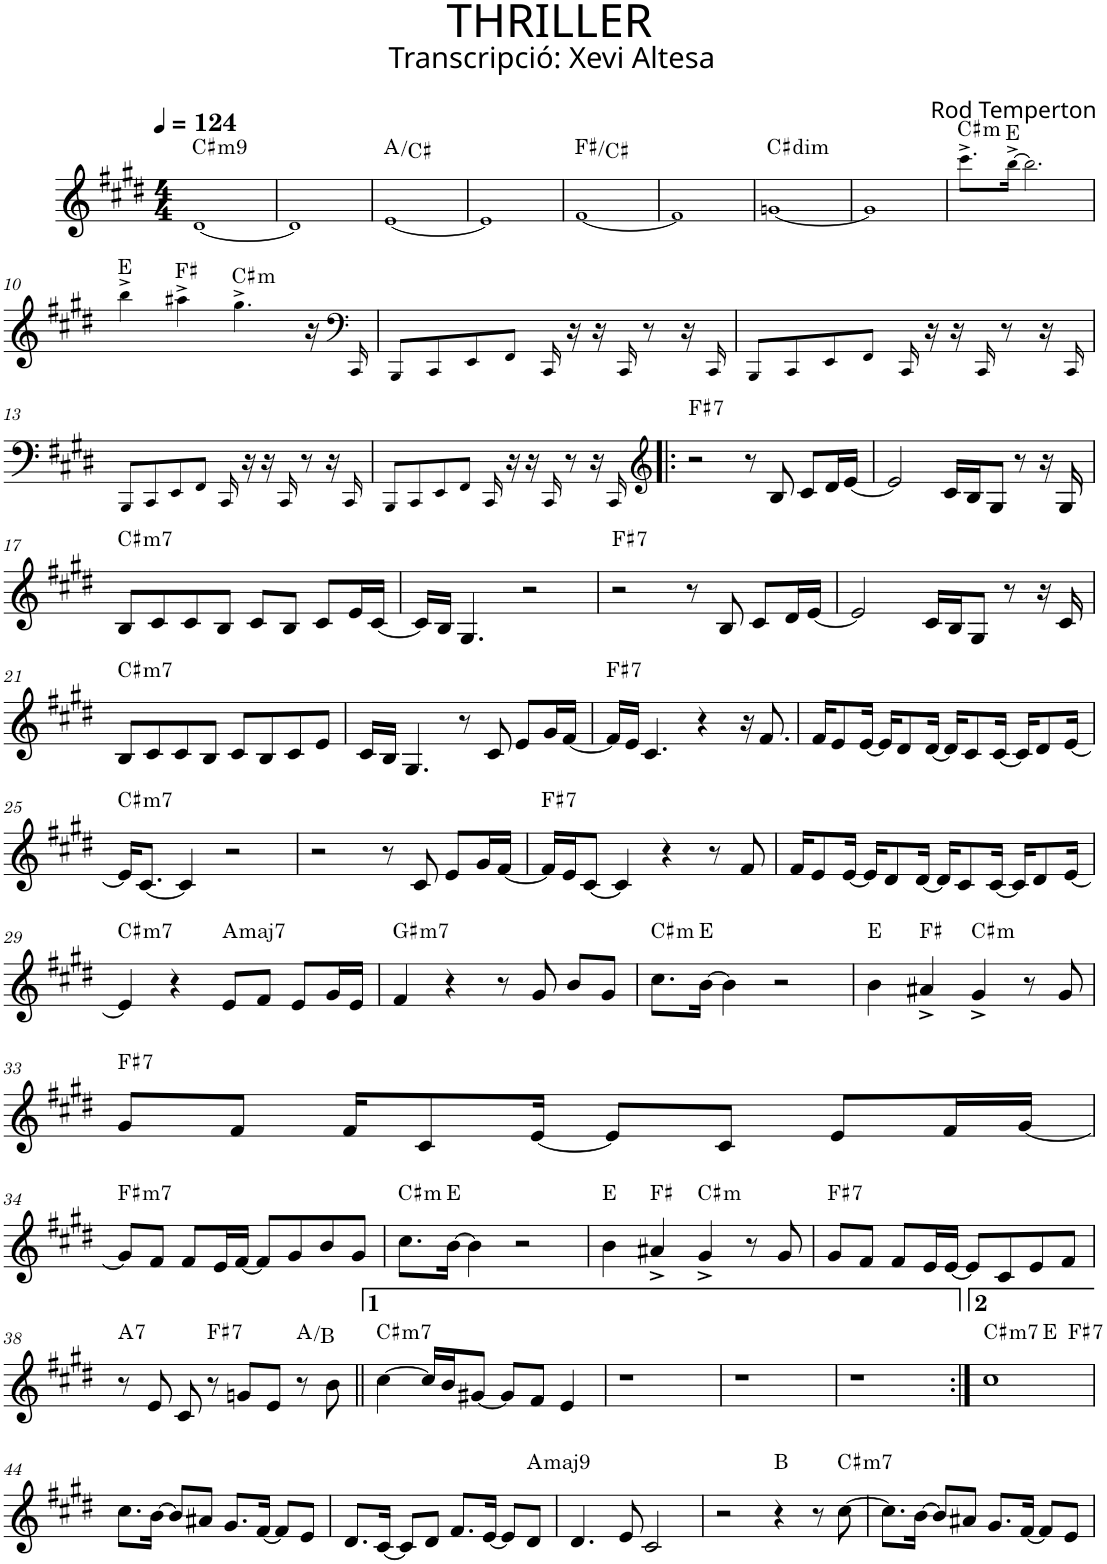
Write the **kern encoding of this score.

**kern	**harte
*part1	*part1
*staff1	*
*I"P1	*
*clefG2	*
*k[f#c#g#d#]	*
*E:	*
*M4/4	*
*MM124	*
=1	=1
!	!LO:H:kt=m9
1d#	C#:min9
=2	=2
1d#	.
=3	=3
1e	A:maj/3
=4	=4
1e	.
=5	=5
1f#	F#:maj/5
=6	=6
1f#	.
=7	=7
!	!LO:H:kt=dim
1gn	C#:dim
=8	=8
1g	.
=9	=9
!	!LO:H:kt=m
8.ccc#^\L	C#:min
16bb^\Jk	E:maj
2.bb\	.
!!LO:LB:g=z
=10	=10
4bb^\	E:maj
4aa#X^\	F#:maj
!	!LO:H:kt=m
4.gg#^\	C#:min
16r	.
*clefF4	*
16CC#/	.
=11	=11
8BBB/L	.
8CC#/	.
8EE/	.
8FF#/J	.
16CC#/	.
16r	.
16r	.
16CC#/	.
8r	.
16r	.
16CC#/	.
=12	=12
8BBB/L	.
8CC#/	.
8EE/	.
8FF#/J	.
16CC#/	.
16r	.
16r	.
16CC#/	.
8r	.
16r	.
16CC#/	.
!!LO:LB:g=z
=13	=13
8BBB/L	.
8CC#/	.
8EE/	.
8FF#/J	.
16CC#/	.
16r	.
16r	.
16CC#/	.
8r	.
16r	.
16CC#/	.
=14	=14
8BBB/L	.
8CC#/	.
8EE/	.
8FF#/J	.
16CC#/	.
16r	.
16r	.
16CC#/	.
8r	.
16r	.
16CC#/	.
=15!|:	=15!|:
*clefG2	*
!	!LO:H:kt=7
2r	F#:7
8r	.
8B/	.
8c#/L	.
16d#/L	.
[<16e/JJ	.
=16	=16
2e/]	.
16c#/LL	.
16B/J	.
8G#/J	.
8r	.
16r	.
16G#/	.
!!LO:LB:g=z
=17	=17
!	!LO:H:kt=m7
8B/L	C#:min7
8c#/	.
8c#/	.
8B/J	.
8c#/L	.
8B/J	.
8c#/L	.
16e/L	.
[<16c#/JJ	.
=18	=18
16c#/LL]	.
16B/JJ	.
4.G#/	.
2r	.
=19	=19
!	!LO:H:kt=7
2r	F#:7
8r	.
8B/	.
8c#/L	.
16d#/L	.
[<16e/JJ	.
=20	=20
2e/]	.
16c#/LL	.
16B/J	.
8G#/J	.
8r	.
16r	.
16c#/	.
!!LO:LB:g=z
=21	=21
!	!LO:H:kt=m7
8B/L	C#:min7
8c#/	.
8c#/	.
8B/J	.
8c#/L	.
8B/	.
8c#/	.
8e/J	.
=22	=22
16c#/LL	.
16B/JJ	.
4.G#/	.
8r	.
8c#/	.
8e/L	.
16g#/L	.
[<16f#/JJ	.
=23	=23
!	!LO:H:kt=7
16f#/LL]	F#:7
16e/JJ	.
4.c#/	.
4r	.
16r	.
8.f#/	.
=24	=24
16f#/KL	.
8e/	.
[<16e/Jk	.
16e/KL]	.
8d#/	.
[<16d#/Jk	.
16d#/KL]	.
8c#/	.
[<16c#/Jk	.
16c#/KL]	.
8d#/	.
[<16e/Jk	.
!!LO:LB:g=z
=25	=25
!	!LO:H:kt=m7
16e/KL]	C#:min7
[<8.c#/J	.
4c#/]	.
2r	.
=26	=26
2r	.
8r	.
8c#/	.
8e/L	.
16g#/L	.
[<16f#/JJ	.
=27	=27
!	!LO:H:kt=7
16f#/LL]	F#:7
16e/J	.
[<8c#/J	.
4c#/]	.
4r	.
8r	.
8f#/	.
=28	=28
16f#/KL	.
8e/	.
[<16e/Jk	.
16e/KL]	.
8d#/	.
[<16d#/Jk	.
16d#/KL]	.
8c#/	.
[<16c#/Jk	.
16c#/KL]	.
8d#/	.
[<16e/Jk	.
!!LO:LB:g=z
=29	=29
!	!LO:H:kt=m7
4e/]	C#:min7
4r	.
!	!LO:H:kt=maj7
8e/L	A:maj7
8f#/J	.
8e/L	.
16g#/L	.
16e/JJ	.
=30	=30
!	!LO:H:kt=m7
4f#/	G#:min7
4r	.
8r	.
8g#/	.
8b/L	.
8g#/J	.
=31	=31
!	!LO:H:kt=m
8.cc#\L	C#:min
[>16b\Jk	E:maj
4b\]	.
2r	.
=32	=32
4b\	E:maj
4a#X^/	F#:maj
!	!LO:H:kt=m
4g#^/	C#:min
8r	.
8g#/	.
!!LO:LB:g=z
=33	=33
!	!LO:H:kt=7
8g#/L	F#:7
8f#/J	.
16f#/KL	.
8c#/	.
[<16e/Jk	.
8e/L]	.
8c#/J	.
8e/L	.
16f#/L	.
[<16g#/JJ	.
!!LO:LB:g=z
=34	=34
!	!LO:H:kt=m7
8g#/L]	F#:min7
8f#/J	.
8f#/L	.
16e/L	.
[<16f#/JJ	.
8f#/L]	.
8g#/	.
8b/	.
8g#/J	.
=35	=35
!	!LO:H:kt=m
8.cc#\L	C#:min
[>16b\Jk	E:maj
4b\]	.
2r	.
=36	=36
4b\	E:maj
4a#X^/	F#:maj
!	!LO:H:kt=m
4g#^/	C#:min
8r	.
8g#/	.
=37	=37
!	!LO:H:kt=7
8g#/L	F#:7
8f#/J	.
8f#/L	.
16e/L	.
[<16e/JJ	.
8e/L]	.
8c#/	.
8e/	.
8f#/J	.
!!LO:LB:g=z
=38	=38
!	!LO:H:kt=7
8r	A:7
8e/	.
8c#/	.
!	!LO:H:kt=7
8r	F#:7
8gn/L	.
8e/J	.
8r	A:maj/2
8b\	.
=39||	=39||
!	!LO:H:kt=m7
[>4cc#\	C#:min7
16cc#/LL]	.
16b/J	.
[<8g#X/J	.
8g#/L]	.
8f#/J	.
4e/	.
=40	=40
1r	.
=41	=41
1r	.
=42	=42
1r	.
=43:|!	=43:|!
!	!LO:H:kt=m7
*^	*
*	*^	*
1cc#	2ryy	2.ryy	C#:min7
.	2ryy	.	E:maj
!	!	!	!LO:H:kt=7
.	.	4ryy	F#:7
*v	*v	*v	*
!!LO:LB:g=z
=44	=44
8.cc#\L	.
[>16b\Jk	.
8b/L]	.
8a#X/J	.
8.g#/L	.
[<16f#/Jk	.
8f#/L]	.
8e/J	.
=45	=45
8.d#/L	.
[<16c#/Jk	.
8c#/L]	.
8d#/J	.
8.f#/L	.
[<16e/Jk	.
8e/L]	.
!	!LO:H:kt=maj9
8d#/J	A:maj9
=46	=46
4.d#/	.
8e/	.
2c#/	.
=47	=47
2r	.
4r	B:maj
8r	.
!	!LO:H:kt=m7
[>8cc#\	C#:min7
=48	=48
8.cc#\L]	.
[>16b\Jk	.
8b/L]	.
8a#X/J	.
8.g#/L	.
[<16f#/Jk	.
8f#/L]	.
8e/J	.
=	=
*-	*-
